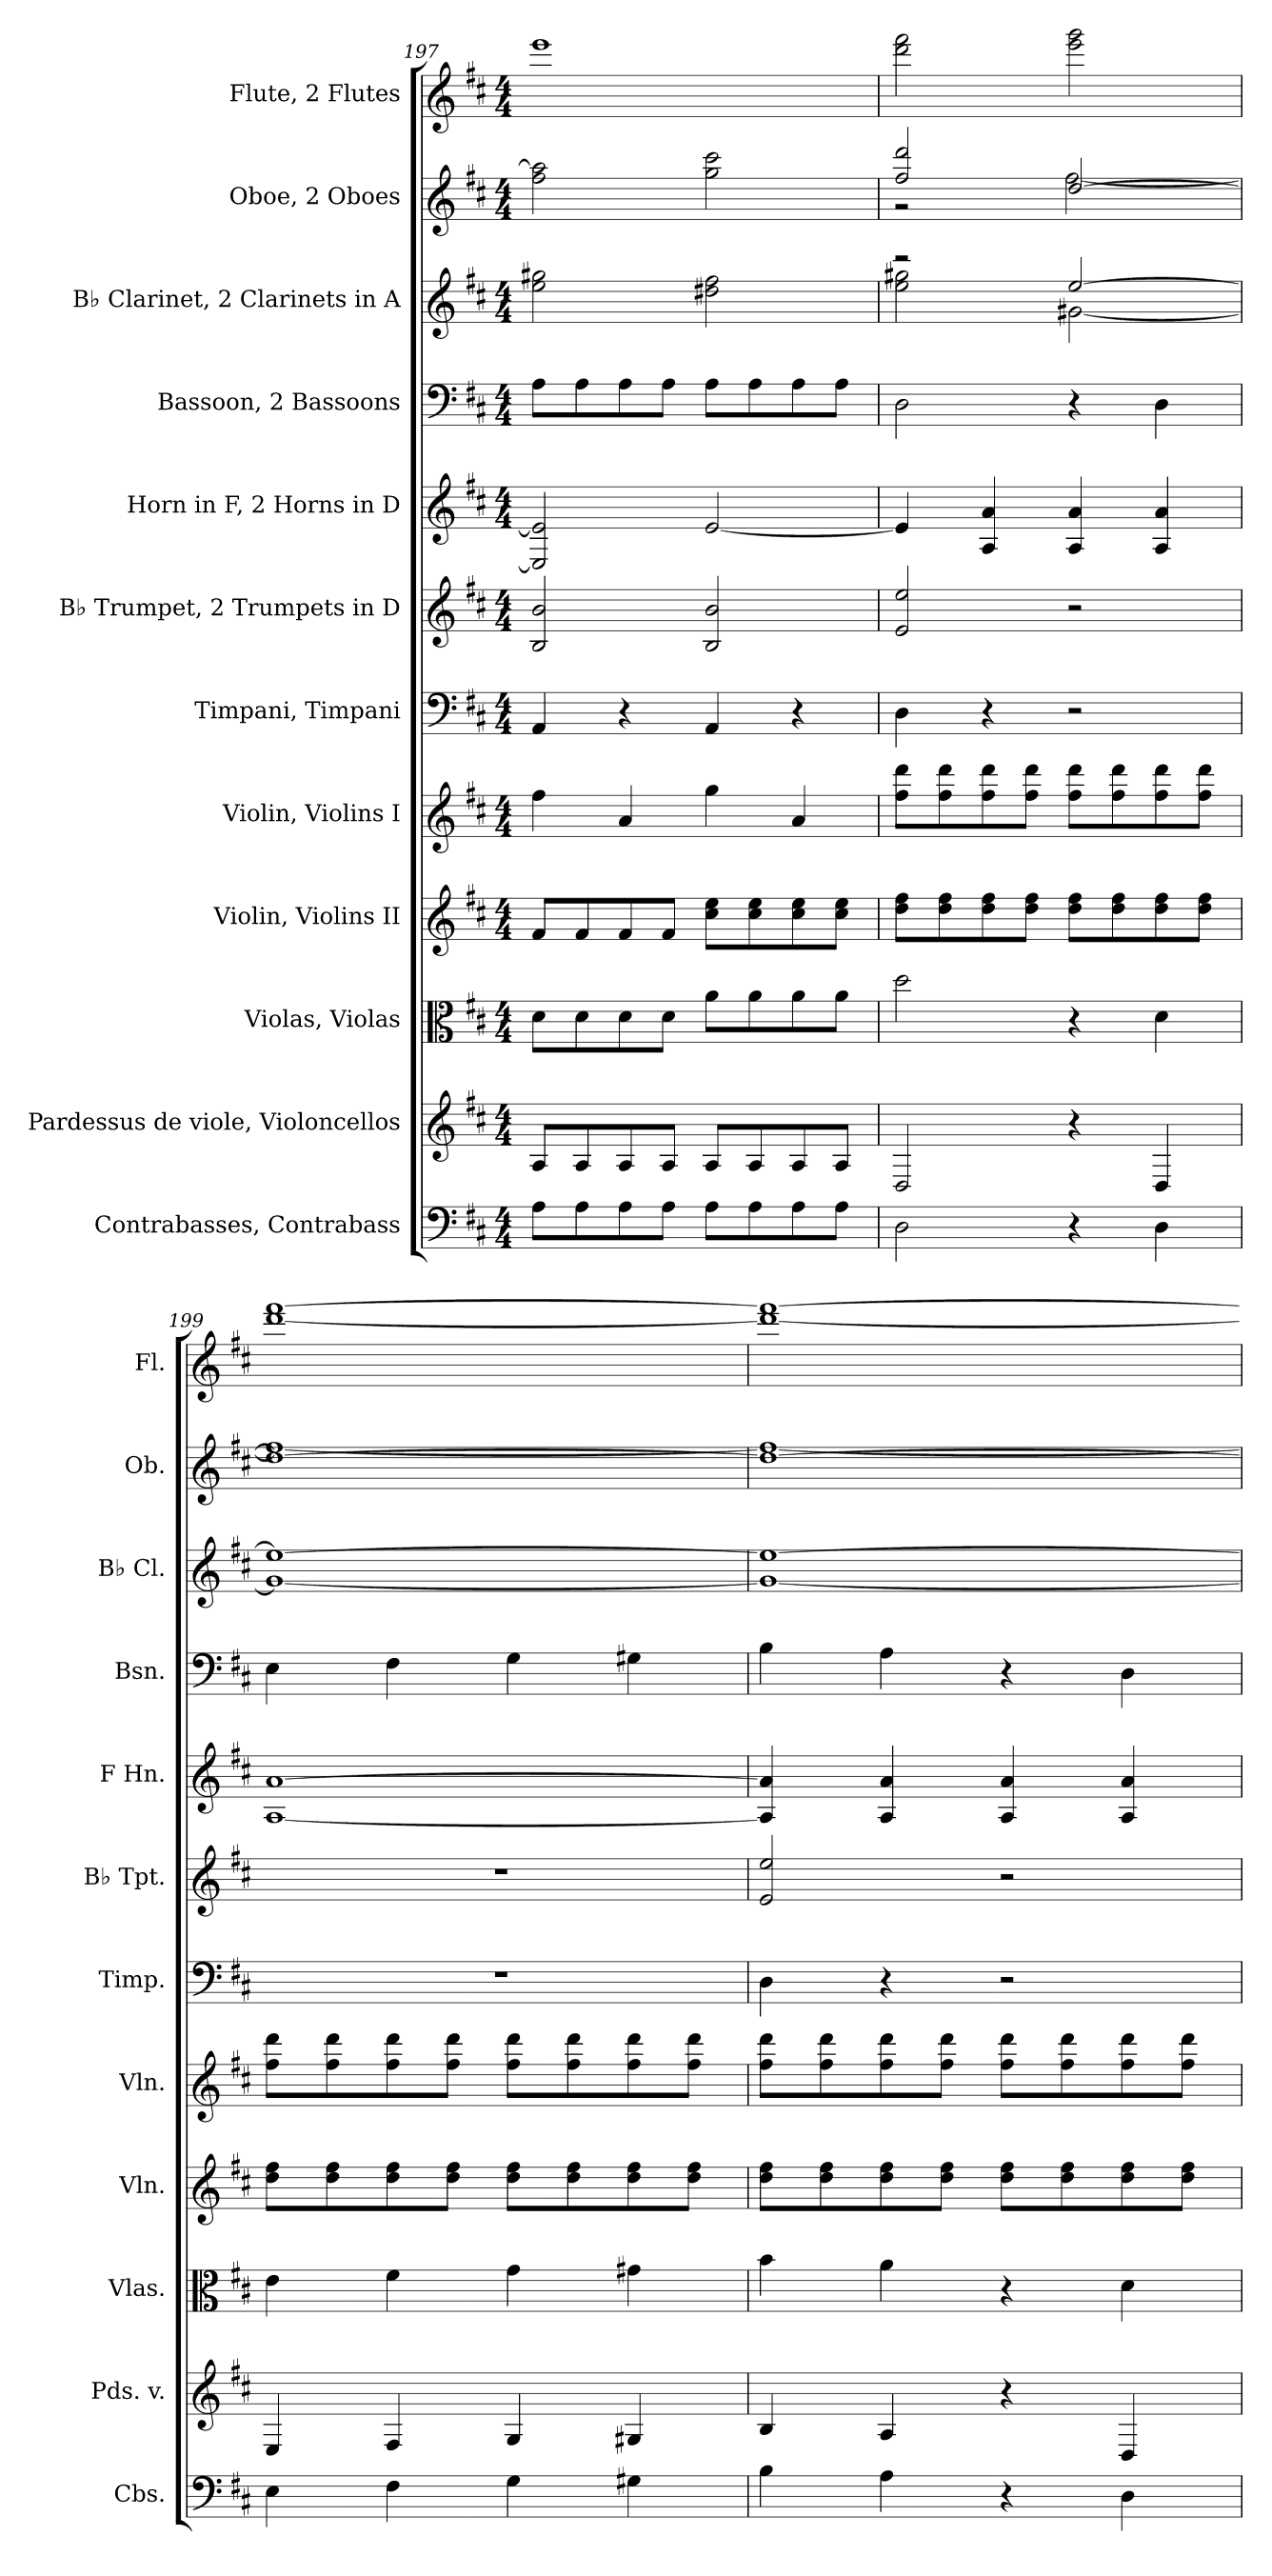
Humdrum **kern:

**kern	**kern	**kern	**kern	**kern	**kern	**kern	**kern	**kern	**kern	**kern	**kern
*part12	*part11	*part10	*part9	*part8	*part7	*part6	*part5	*part4	*part3	*part2	*part1
*staff12	*staff11	*staff10	*staff9	*staff8	*staff7	*staff6	*staff5	*staff4	*staff3	*staff2	*staff1
*I"Contrabasses, Contrabass	*I"Pardessus de viole, Violoncellos	*I"Violas, Violas	*I"Violin, Violins II	*I"Violin, Violins I	*I"Timpani, Timpani	*I"B♭ Trumpet, 2 Trumpets in D	*I"Horn in F, 2 Horns in D	*I"Bassoon, 2 Bassoons	*I"B♭ Clarinet, 2 Clarinets in A	*I"Oboe, 2 Oboes	*I"Flute, 2 Flutes
*I'Cbs.	*I'Pds. v.	*I'Vlas.	*I'Vln.	*I'Vln.	*I'Timp.	*I'B♭ Tpt.	*I'F Hn.	*I'Bsn.	*I'B♭ Cl.	*I'Ob.	*I'Fl.
!!LO:PB:g=z
*clefF4	*clefG2	*clefC3	*clefG2	*clefG2	*clefF4	*clefG2	*clefG2	*clefF4	*clefG2	*clefG2	*clefG2
*ITrd7c12	*	*	*	*	*	*ITrd1c2	*ITrd4c7	*	*ITrd1c2	*	*
*k[f#c#]	*k[f#c#]	*k[f#c#]	*k[f#c#]	*k[f#c#]	*k[f#c#]	*k[]	*k[f#]	*k[f#c#]	*k[]	*k[f#c#]	*k[f#c#]
*M4/4	*M4/4	*M4/4	*M4/4	*M4/4	*M4/4	*M4/4	*M4/4	*M4/4	*M4/4	*M4/4	*M4/4
=197	=197	=197	=197	=197	=197	=197	=197	=197	=197	=197	=197
8AA\L	8A/L	8d\L	8f#/L	4ff#\	4AA/	2A/ 2a/	2AA/] 2A/]	8A\L	2dd\ 2ff#X\	2ff#\ 2aa\]	1eee
8AA\	8A/	8d\	8f#/	.	.	.	.	8A\	.	.	.
8AA\	8A/	8d\	8f#/	4a/	4r	.	.	8A\	.	.	.
8AA\J	8A/J	8d\J	8f#/J	.	.	.	.	8A\J	.	.	.
8AA\L	8A/L	8a\L	8cc#\ 8ee\L	4gg\	4AA/	2A/ 2a/	[2A/	8A\L	2cc#X\ 2ee\	2gg\ 2ccc#\	.
8AA\	8A/	8a\	8cc#\ 8ee\	.	.	.	.	8A\	.	.	.
8AA\	8A/	8a\	8cc#\ 8ee\	4a/	4r	.	.	8A\	.	.	.
8AA\J	8A/J	8a\J	8cc#\ 8ee\J	.	.	.	.	8A\J	.	.	.
=198	=198	=198	=198	=198	=198	=198	=198	=198	=198	=198	=198
*	*	*	*	*	*	*	*	*	*^	*^	*
2DD\	2D/	2dd\	8dd\ 8ff#\L	8ff#\ 8ddd\L	4D\	2d/ 2dd/	4A/]	2D\	2r	2dd\ 2ff#X\	2ff#/ 2ddd/	2r	2ddd\ 2fff#\
.	.	.	8dd\ 8ff#\	8ff#\ 8ddd\	.	.	.	.	.	.	.	.	.
.	.	.	8dd\ 8ff#\	8ff#\ 8ddd\	4r	.	4D/ 4d/	.	.	.	.	.	.
.	.	.	8dd\ 8ff#\J	8ff#\ 8ddd\J	.	.	.	.	.	.	.	.	.
4r	4r	4r	8dd\ 8ff#\L	8ff#\ 8ddd\L	2r	2r	4D/ 4d/	4r	[2dd/	[2f#X\	[2dd/	[2ff#\	2eee\ 2ggg\
.	.	.	8dd\ 8ff#\	8ff#\ 8ddd\	.	.	.	.	.	.	.	.	.
4DD\	4D/	4d\	8dd\ 8ff#\	8ff#\ 8ddd\	.	.	4D/ 4d/	4D\	.	.	.	.	.
.	.	.	8dd\ 8ff#\J	8ff#\ 8ddd\J	.	.	.	.	.	.	.	.	.
=199	=199	=199	=199	=199	=199	=199	=199	=199	=199	=199	=199	=199	=199
*	*	*	*	*	*	*	*	*	*	*	*	*	*^
4EE\	4E/	4e\	8dd\ 8ff#\L	8ff#\ 8ddd\L	1r	1r	[1D [1d	4E\	1dd_	1f#_	1dd_	1ff#_	[1fff#	[1ddd
.	.	.	8dd\ 8ff#\	8ff#\ 8ddd\	.	.	.	.	.	.	.	.	.	.
4FF#\	4F#/	4f#\	8dd\ 8ff#\	8ff#\ 8ddd\	.	.	.	4F#\	.	.	.	.	.	.
.	.	.	8dd\ 8ff#\J	8ff#\ 8ddd\J	.	.	.	.	.	.	.	.	.	.
4GG\	4G/	4g\	8dd\ 8ff#\L	8ff#\ 8ddd\L	.	.	.	4G\	.	.	.	.	.	.
.	.	.	8dd\ 8ff#\	8ff#\ 8ddd\	.	.	.	.	.	.	.	.	.	.
4GG#X\	4G#X/	4g#X\	8dd\ 8ff#\	8ff#\ 8ddd\	.	.	.	4G#X\	.	.	.	.	.	.
.	.	.	8dd\ 8ff#\J	8ff#\ 8ddd\J	.	.	.	.	.	.	.	.	.	.
!!LO:PB:g=z	!!
=200	=200	=200	=200	=200	=200	=200	=200	=200	=200	=200	=200	=200	=200	=200
4BB\	4B/	4b\	8dd\ 8ff#\L	8ff#\ 8ddd\L	4D\	2d/ 2dd/	4D/] 4d/]	4B\	1dd_	1f#_	1dd_	1ff#_	1fff#_	1ddd_
.	.	.	8dd\ 8ff#\	8ff#\ 8ddd\	.	.	.	.	.	.	.	.	.	.
4AA\	4A/	4a\	8dd\ 8ff#\	8ff#\ 8ddd\	4r	.	4D/ 4d/	4A\	.	.	.	.	.	.
.	.	.	8dd\ 8ff#\J	8ff#\ 8ddd\J	.	.	.	.	.	.	.	.	.	.
4r	4r	4r	8dd\ 8ff#\L	8ff#\ 8ddd\L	2r	2r	4D/ 4d/	4r	.	.	.	.	.	.
.	.	.	8dd\ 8ff#\	8ff#\ 8ddd\	.	.	.	.	.	.	.	.	.	.
4DD\	4D/	4d\	8dd\ 8ff#\	8ff#\ 8ddd\	.	.	4D/ 4d/	4D\	.	.	.	.	.	.
.	.	.	8dd\ 8ff#\J	8ff#\ 8ddd\J	.	.	.	.	.	.	.	.	.	.
*	*	*	*	*	*	*	*	*	*v	*v	*	*	*v	*v
*	*	*	*	*	*	*	*	*	*	*v	*v	*
=	=	=	=	=	=	=	=	=	=	=	=
*-	*-	*-	*-	*-	*-	*-	*-	*-	*-	*-	*-
